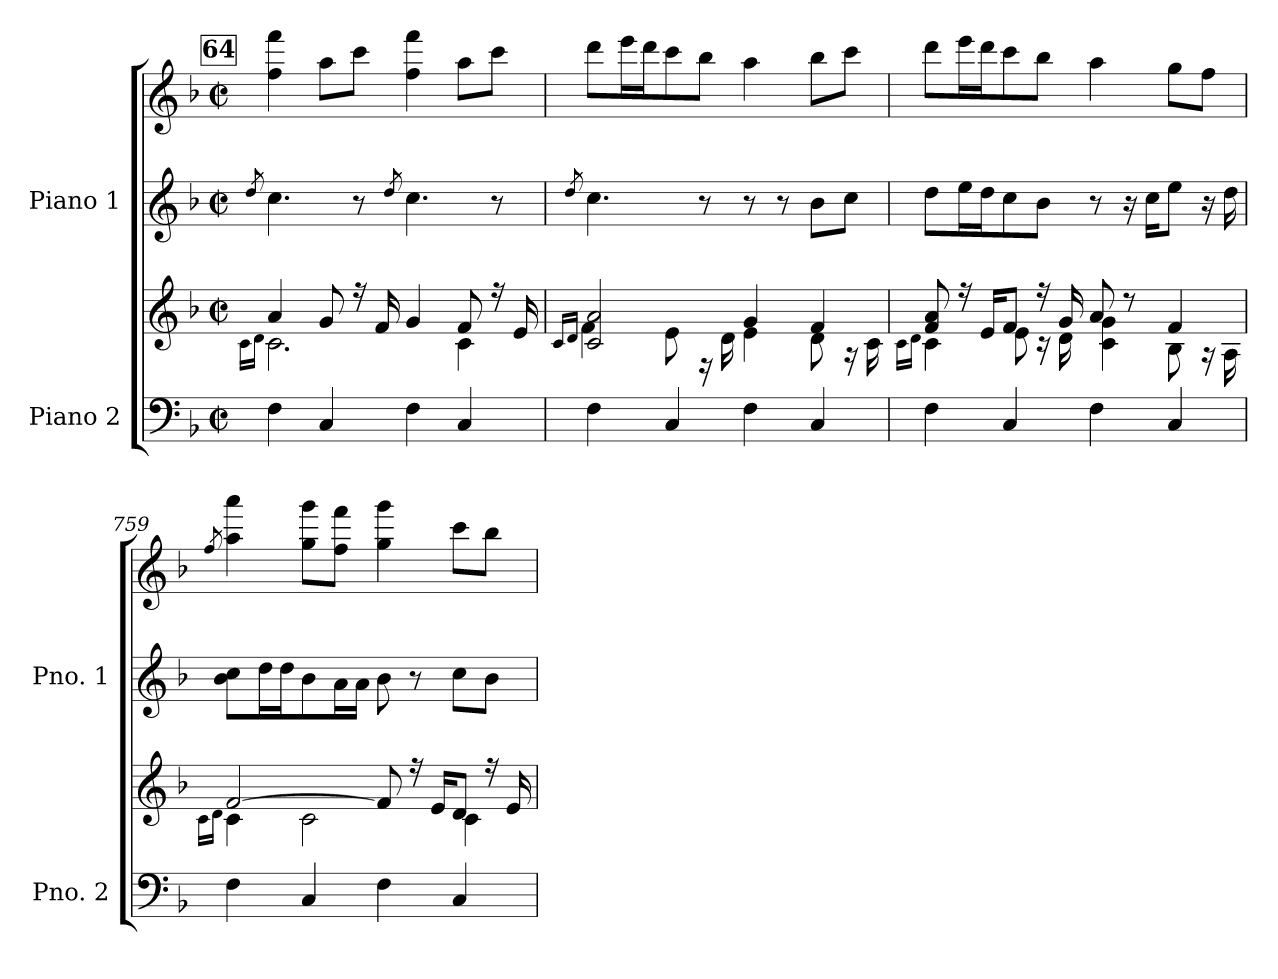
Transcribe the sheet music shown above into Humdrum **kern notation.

**kern	**kern	**kern	**kern
*part2	*part2	*part1	*part1
*staff4	*staff3	*staff2	*staff1
*I"Piano 2	*	*I"Piano 1	*
*I'Pno. 2	*	*I'Pno. 1	*
*clefF4	*clefG2	*clefG2	*clefG2
*k[b-]	*k[b-]	*k[b-]	*k[b-]
*M2/2	*M2/2	*M2/2	*M2/2
*met(c|)	*met(c|)	*met(c|)	*met(c|)
!!LO:REH:place=s1:a:B:fs=14:t=64
=756	=756	=756	=756
*	*^	*	*
.	.	16qc\LL	.	.
.	.	16qd\JJ	8qdd/	.
4F\	4a/	2.c\	4.cc\	4ff\ 4fff\
4C/	8g/	.	.	8aa\L
.	16r	.	8r	8ccc\J
.	16f/	.	.	.
.	.	.	8qdd/	.
4F\	4g/	.	4.cc\	4ff\ 4fff\
4C/	8f/	4c\	.	8aa\L
.	16r	.	8r	8ccc\J
.	16e/	.	.	.
!!LO:LB:g=z
=757	=757	=757	=757	=757
.	16qc/LL	.	.	.
.	16qd/JJ	.	8qdd/	.
4F\	2c/ 2a/	4f\	4.cc\	8ddd\L
.	.	.	.	16eee\L
.	.	.	.	16ddd\J
4C/	.	8e\	.	8ccc\
.	.	16r	8r	8bb-\J
.	.	16d\	.	.
4F\	4g/	4e\	8r	4aa\
.	.	.	8r	.
4C/	4f/	8d\	8b-\L	8bb-\L
.	.	16r	8cc\J	8ccc\J
.	.	16c\	.	.
=758	=758	=758	=758	=758
.	.	16qc\LL	.	.
.	.	16qd\JJ	.	.
4F\	8f/ 8a/	4c\	8dd\L	8ddd\L
.	16r	.	16ee\L	16eee\L
.	16e/KL	.	16dd\J	16ddd\J
4C/	8f/J	8e\	8cc\	8ccc\
.	16r	16r	8b-\J	8bb-\J
.	16g/	16d\	.	.
4F\	8a/	4c\ 4g\	8r	4aa\
.	8r	.	16r	.
.	.	.	16cc\KL	.
4C/	4f/	8B-\	8ee\J	8gg\L
.	.	16r	16r	8ff\J
.	.	16A\	16dd\	.
!!LO:PB:g=z
=759	=759	=759	=759	=759
.	.	16qc\LL	.	.
.	.	16qd\JJ	.	8qff/
4F\	[2f/	4c\	8b-\ 8cc\L	4aa\ 4aaa\
.	.	.	16dd\L	.
.	.	.	16dd\J	.
4C/	.	2c\	8b-\	8gg\ 8ggg\L
.	.	.	16a\L	8ff\ 8fff\J
.	.	.	16a\JJ	.
4F\	8f/]	.	8b-\	4gg\ 4ggg\
.	16r	.	8r	.
.	16e/KL	.	.	.
4C/	8d/J	4c\	8cc\L	8ccc\L
.	16r	.	8b-\J	8bb-\J
.	16e/	.	.	.
*	*v	*v	*	*
=	=	=	=
*-	*-	*-	*-
